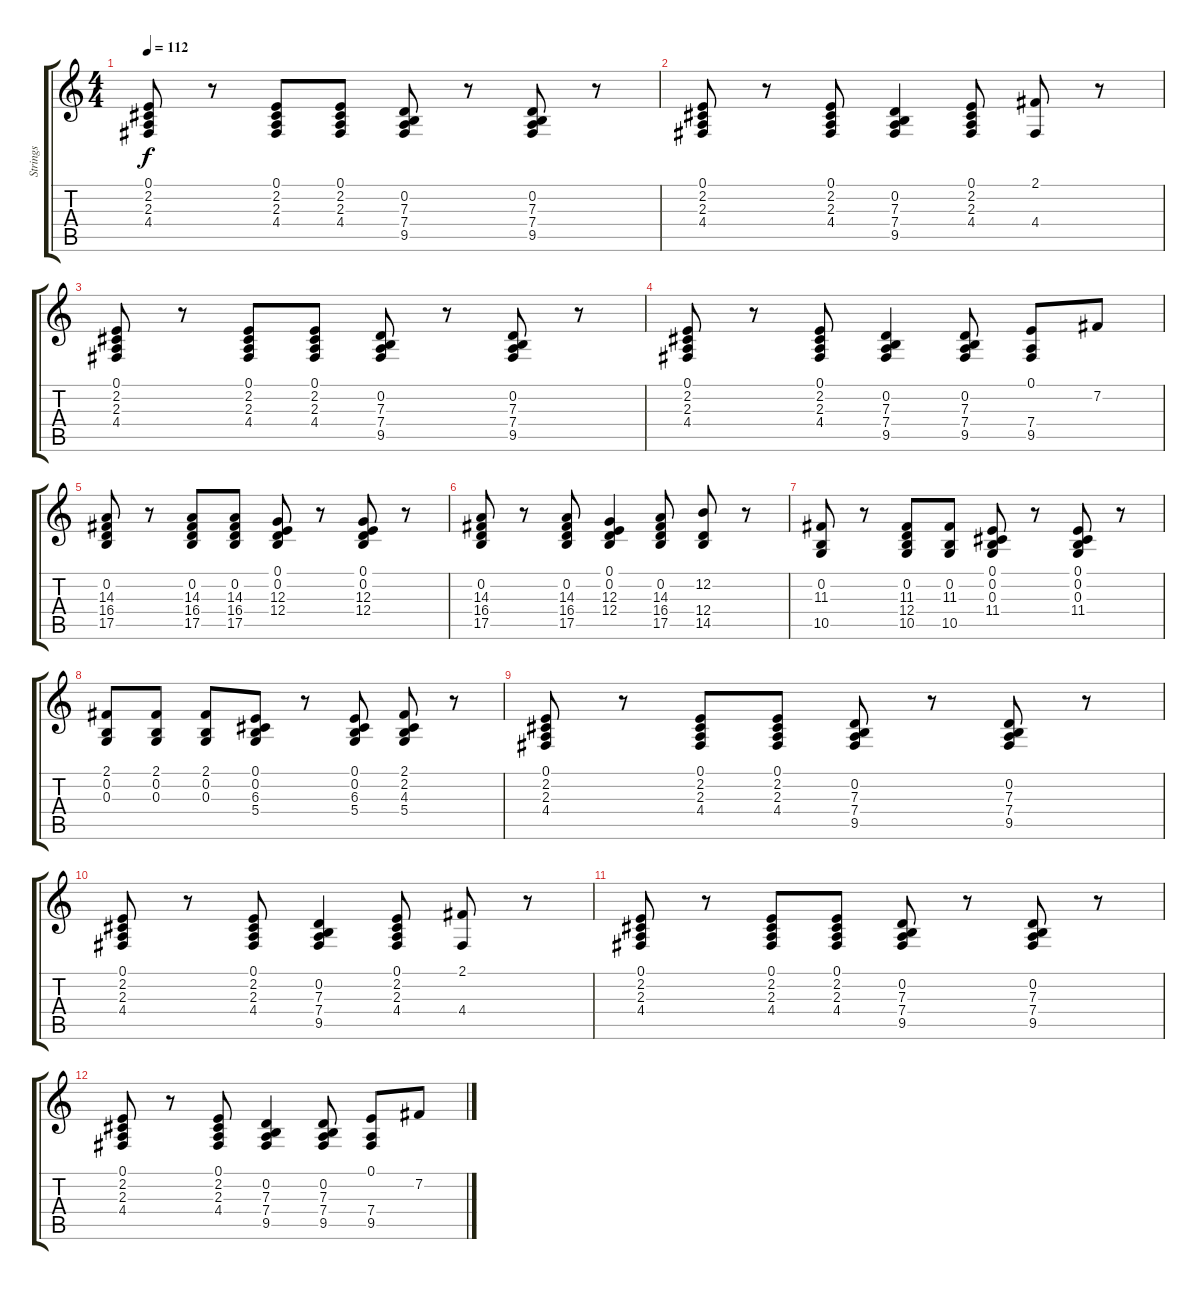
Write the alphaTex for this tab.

\track ("Strings" "Strings") {instrument stringensemble1}
\staff {score tabs}
\tuning (E4 B3 G3 D3 A2 E2) {hide}
\ts (4 4)
\tempo 112
\clef g2
\ks c
(0.1 2.2 2.3 4.4).8{dy f} r.8 (0.1 2.2 2.3 4.4).8 (0.1 2.2 2.3 4.4).8 (0.2 7.3 7.4 9.5).8 r.8 (0.2 7.3 7.4 9.5).8 r.8 |
(0.1 2.2 2.3 4.4).8 r.8 (0.1 2.2 2.3 4.4).8 (0.2 7.3 7.4 9.5).4 (0.1 2.2 2.3 4.4).8 (2.1 4.4).8 r.8 |
(0.1 2.2 2.3 4.4).8 r.8 (0.1 2.2 2.3 4.4).8 (0.1 2.2 2.3 4.4).8 (0.2 7.3 7.4 9.5).8 r.8 (0.2 7.3 7.4 9.5).8 r.8 |
(0.1 2.2 2.3 4.4).8 r.8 (0.1 2.2 2.3 4.4).8 (0.2 7.3 7.4 9.5).4 (0.2 7.3 7.4 9.5).8 (0.1 7.4 9.5).8 7.2.8 |
(0.2 14.3 16.4 17.5).8 r.8 (0.2 14.3 16.4 17.5).8 (0.2 14.3 16.4 17.5).8 (0.1 0.2 12.3 12.4).8 r.8 (0.1 0.2 12.3 12.4).8 r.8 |
(0.2 14.3 16.4 17.5).8 r.8 (0.2 14.3 16.4 17.5).8 (0.1 0.2 12.3 12.4).4 (0.2 14.3 16.4 17.5).8 (12.2 12.4 14.5).8 r.8 |
(0.2 11.3 10.5).8 r.8 (0.2 11.3 12.4 10.5).8 (0.2 11.3 10.5).8 (0.1 0.2 0.3 11.4).8 r.8 (0.1 0.2 0.3 11.4).8 r.8 |
(2.1 0.2 0.3).8 (2.1 0.2 0.3).8 (2.1 0.2 0.3).8 (0.1 0.2 6.3 5.4).8 r.8 (0.1 0.2 6.3 5.4).8 (2.1 2.2 4.3 5.4).8 r.8 |
(0.1 2.2 2.3 4.4).8 r.8 (0.1 2.2 2.3 4.4).8 (0.1 2.2 2.3 4.4).8 (0.2 7.3 7.4 9.5).8 r.8 (0.2 7.3 7.4 9.5).8 r.8 |
(0.1 2.2 2.3 4.4).8 r.8 (0.1 2.2 2.3 4.4).8 (0.2 7.3 7.4 9.5).4 (0.1 2.2 2.3 4.4).8 (2.1 4.4).8 r.8 |
(0.1 2.2 2.3 4.4).8 r.8 (0.1 2.2 2.3 4.4).8 (0.1 2.2 2.3 4.4).8 (0.2 7.3 7.4 9.5).8 r.8 (0.2 7.3 7.4 9.5).8 r.8 |
(0.1 2.2 2.3 4.4).8 r.8 (0.1 2.2 2.3 4.4).8 (0.2 7.3 7.4 9.5).4 (0.2 7.3 7.4 9.5).8 (0.1 7.4 9.5).8 7.2.8
